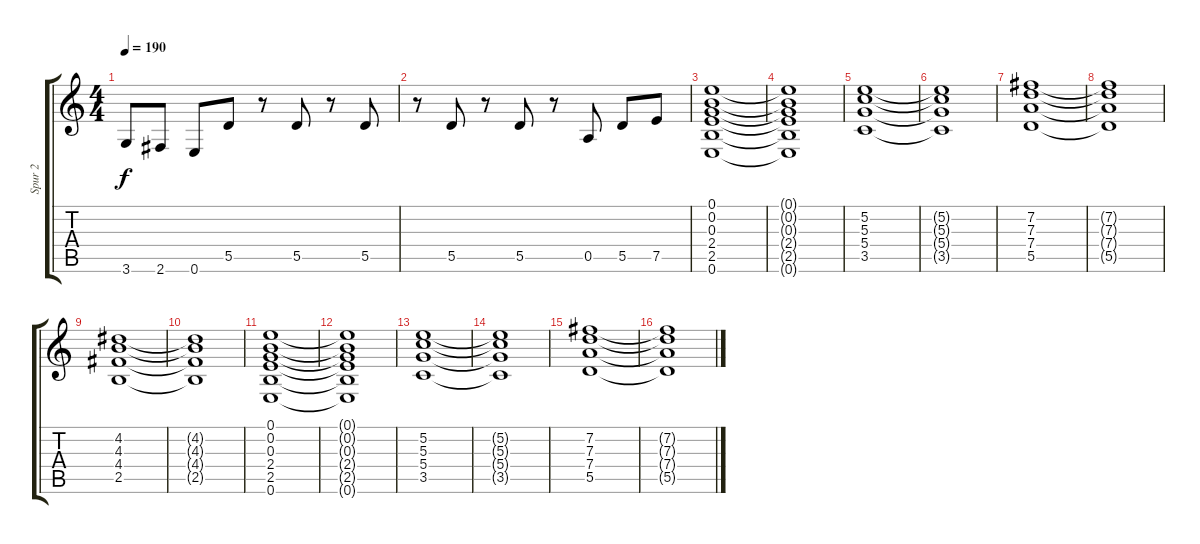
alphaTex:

\track ("Spur 2" "Spur 2") {instrument distortionguitar}
\staff {score tabs}
\tuning (E4 B3 G3 D3 A2 E2) {hide}
\ts (4 4)
\tempo 190
\clef g2
\ks c
3.6.8{dy f} 2.6.8 0.6.8 5.5.8 r.8 5.5.8 r.8 5.5.8 |
r.8 5.5.8 r.8 5.5.8 r.8 0.5.8 5.5.8 7.5.8 |
(0.1 0.2 0.3 2.4 2.5 0.6).1 |
(0.1{t} 0.2{t} 0.3{t} 2.4{t} 2.5{t} 0.6{t}).1 |
(5.2 5.3 5.4 3.5).1 |
(5.2{t} 5.3{t} 5.4{t} 3.5{t}).1 |
(7.2 7.3 7.4 5.5).1 |
(7.2{t} 7.3{t} 7.4{t} 5.5{t}).1 |
(4.2 4.3 4.4 2.5).1 |
(4.2{t} 4.3{t} 4.4{t} 2.5{t}).1 |
(0.1 0.2 0.3 2.4 2.5 0.6).1 |
(0.1{t} 0.2{t} 0.3{t} 2.4{t} 2.5{t} 0.6{t}).1 |
(5.2 5.3 5.4 3.5).1 |
(5.2{t} 5.3{t} 5.4{t} 3.5{t}).1 |
(7.2 7.3 7.4 5.5).1 |
(7.2{t} 7.3{t} 7.4{t} 5.5{t}).1
